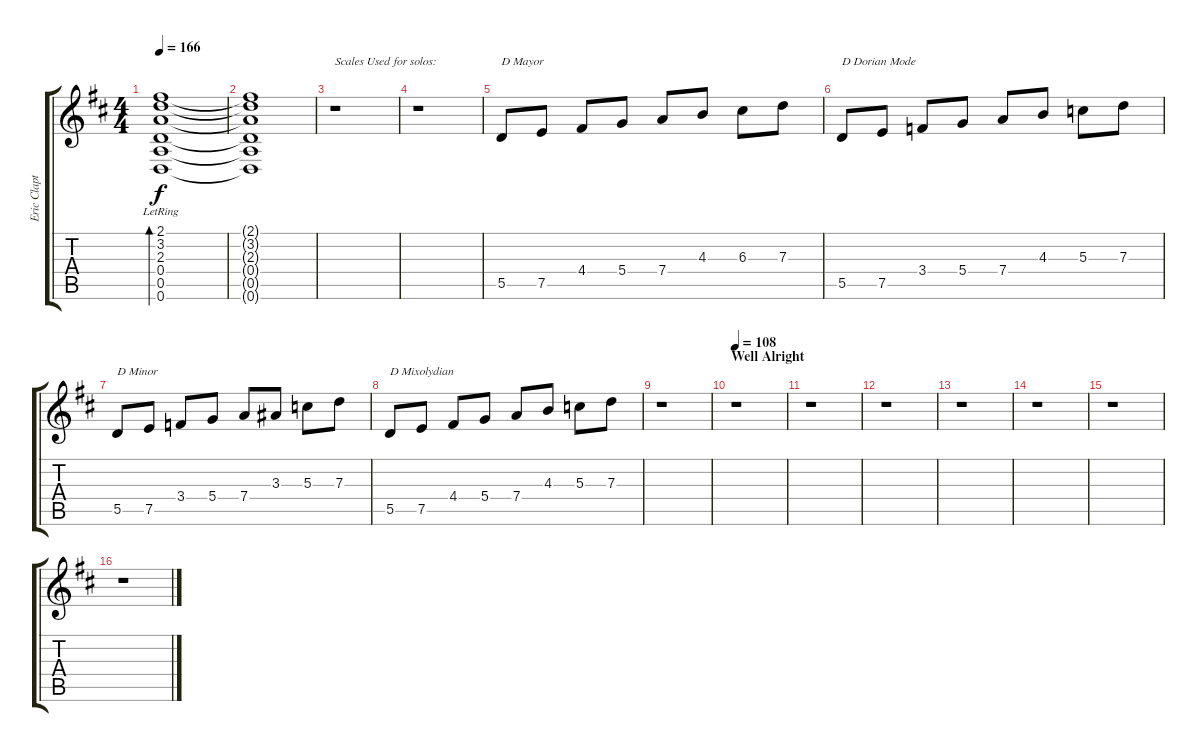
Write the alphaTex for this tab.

\track ("Eric Clapton (Acoustic Guitar Nylon)" "Eric Clapt") {instrument acousticguitarnylon}
\staff {score tabs}
\tuning (E4 B3 G3 D3 A2 D2) {hide}
\ts (4 4)
\tempo 166
\clef g2
\ks d
(2.1 3.2 2.3 0.4{lr} 0.5 0.6).1{bd 60 dy f} |
(2.1{t} 3.2{t} 2.3{t} 0.4{t} 0.5{t} 0.6{t}).1 |
r.1{txt "Scales Used for solos:"} |
r.1 |
5.5.8{txt "D Mayor"} 7.5.8 4.4.8 5.4.8 7.4.8 4.3.8 6.3.8 7.3.8 |
5.5.8{txt "D Dorian Mode"} 7.5.8 3.4.8 5.4.8 7.4.8 4.3.8 5.3.8 7.3.8 |
5.5.8{txt "D Minor"} 7.5.8 3.4.8 5.4.8 7.4.8 3.3.8 5.3.8 7.3.8 |
5.5.8{txt "D Mixolydian"} 7.5.8 4.4.8 5.4.8 7.4.8 4.3.8 5.3.8 7.3.8 |
r.1 |
\section ("" "Well Alright")
\tempo 108
r.1 |
r.1 |
r.1 |
r.1 |
r.1 |
r.1 |
r.1
